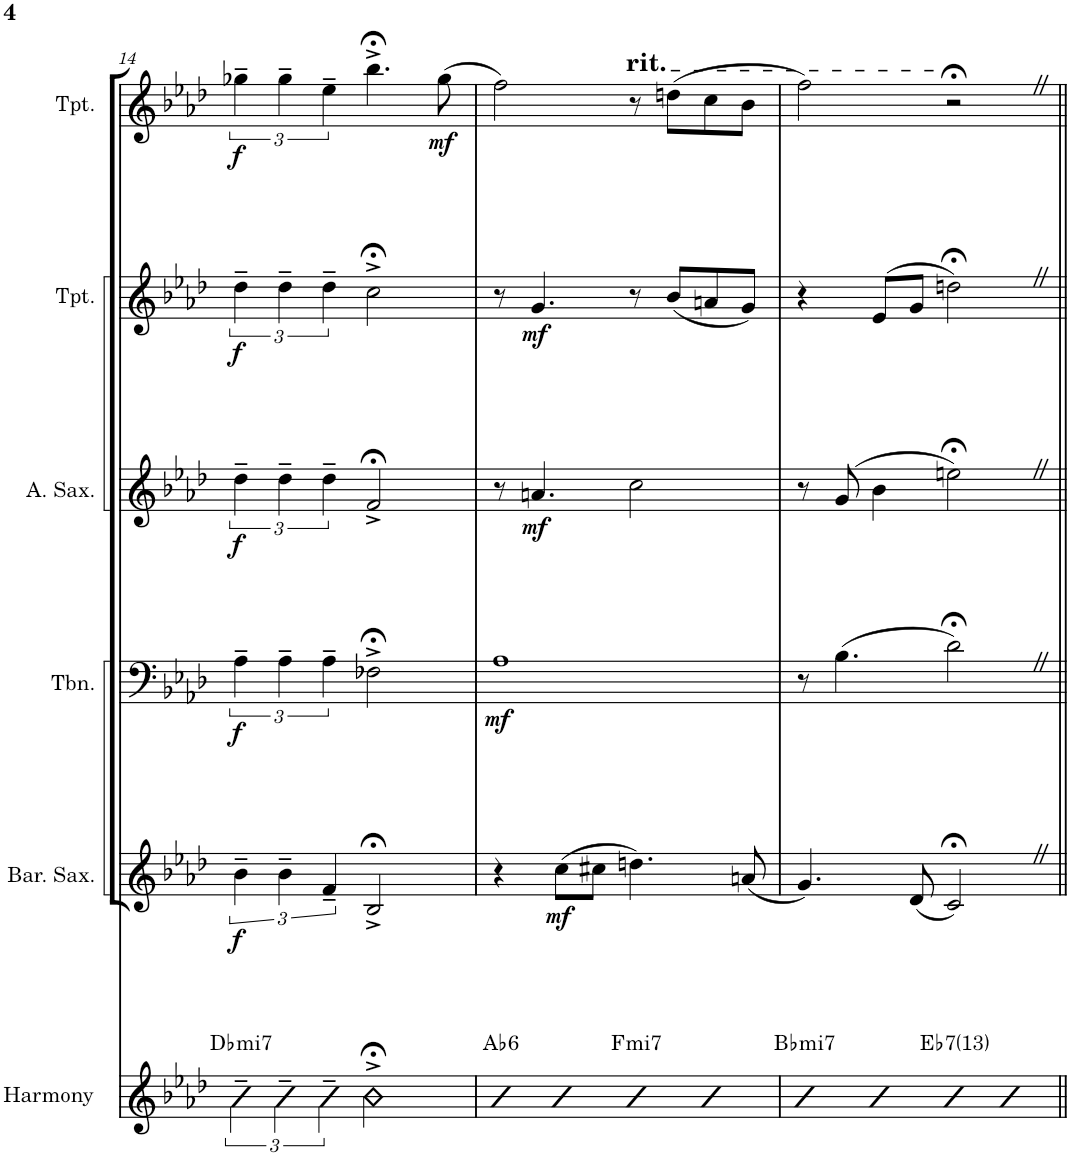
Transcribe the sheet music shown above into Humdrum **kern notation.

**kern	**harte	**kern	**dynam	**kern	**dynam	**kern	**dynam	**kern	**dynam	**kern	**dynam
*part6	*part6	*part5	*part5	*part4	*part4	*part3	*part3	*part2	*part2	*part1	*part1
*staff6	*	*staff5	*staff5	*staff4	*staff4	*staff3	*staff3	*staff2	*staff2	*staff1	*staff1
*I"Harmony	*	*I"Baritone Saxophone	*	*I"Trombone	*	*I"Alto Saxophone	*	*I"Trumpet	*	*I"(Solo) Trumpet	*
*I'Harmony	*	*I'Bar. Sax.	*	*I'Tbn.	*	*I'A. Sax.	*	*I'Tpt.	*	*I'Tpt.	*
!!LO:PB:g=z
*clefG2	*	*clefG2	*	*clefF4	*	*clefG2	*	*clefG2	*	*clefG2	*
*	*	*Trd12c21	*	*	*	*Trd5c9	*	*Trd1c2	*	*Trd1c2	*
*k[b-e-a-d-]	*	*k[b-e-a-d-]	*	*k[b-e-a-d-]	*	*k[b-e-a-d-]	*	*k[b-e-a-d-]	*	*k[b-e-a-d-]	*
*M4/4	*	*M4/4	*	*M4/4	*	*M4/4	*	*M4/4	*	*M4/4	*
=14	=14	=14	=14	=14	=14	=14	=14	=14	=14	=14	=14
!	!LO:H:kt=mi7	!	!LO:DY:b	!	!LO:DY:b	!	!LO:DY:b	!	!LO:DY:b	!	!LO:DY:b
6D-~\	Db:min7	6b-~\	f	6A-~\	f	6dd-~\	f	6dd-~\	f	6gg-X~\	f
6D-~\	.	6b-~\	.	6A-~\	.	6dd-~\	.	6dd-~\	.	6gg-~\	.
6AA-~\	.	6f~/	.	6A-~\	.	6dd-~\	.	6dd-~\	.	6ee-~\	.
2DD-;<^\	.	2B-;<^/	.	2F-X;<^\	.	2f;<^/	.	2cc;<^\	.	4.bb-;<^\	.
!	!	!	!	!	!	!	!	!	!	!	!LO:DY:b
.	.	.	.	.	.	.	.	.	.	(8gg-\	mf
=15	=15	=15	=15	=15	=15	=15	=15	=15	=15	=15	=15
!	!LO:H:kt=6	!	!	!	!LO:DY:b	!	!	!	!	!	!
4dd-	Ab:maj6	4r	.	1A-	mf	8r	.	8r	.	2ff\)	.
!	!	!	!	!	!	!	!LO:DY:b	!	!LO:DY:b	!	!
.	.	.	.	.	.	4.an/	mf	4.g/	mf	.	.
!	!	!	!LO:DY:b	!	!	!	!	!	!	!	!
4dd-	.	(8cc\L	mf	.	.	.	.	.	.	.	.
.	.	8cc#X\J	.	.	.	.	.	.	.	.	.
!	!LO:H:kt=mi7	!	!	!	!	!	!	!	!	!LO:TX:a:t=rit.	!
4dd-	F:min7	4.ddn\)	.	.	.	2cc\	.	8r	.	8r	.
.	.	.	.	.	.	.	.	(8b-/L	.	(8ddn\L	.
4dd-	.	.	.	.	.	.	.	8an/	.	8cc\	.
.	.	(8an/	.	.	.	.	.	8g/J)	.	8b-\J	.
=16	=16	=16	=16	=16	=16	=16	=16	=16	=16	=16	=16
!	!LO:H:kt=mi7	!	!	!	!	!	!	!	!	!	!
4dd-	Bb:min7	4.g/)	.	8r	.	8r	.	4r	.	2ff\)	.
.	.	.	.	(4.B-\	.	(8g/	.	.	.	.	.
4dd-	.	.	.	.	.	4b-\	.	(8e-/L	.	.	.
.	.	(8d-/	.	.	.	.	.	8g/J	.	.	.
!	!LO:H:kt=7	!	!	!	!	!	!	!	!	!	!
4dd-	Eb:7(13)	2c;<Z/)	.	2d-;<Z\)	.	2een;<Z\)	.	2ddn;<Z\)	.	2r;<	.
4dd-	.	.	.	.	.	.	.	.	.	.	.
=||	=||	=||	=||	=||	=||	=||	=||	=||	=||	=||	=||
*-	*-	*-	*-	*-	*-	*-	*-	*-	*-	*-	*-
